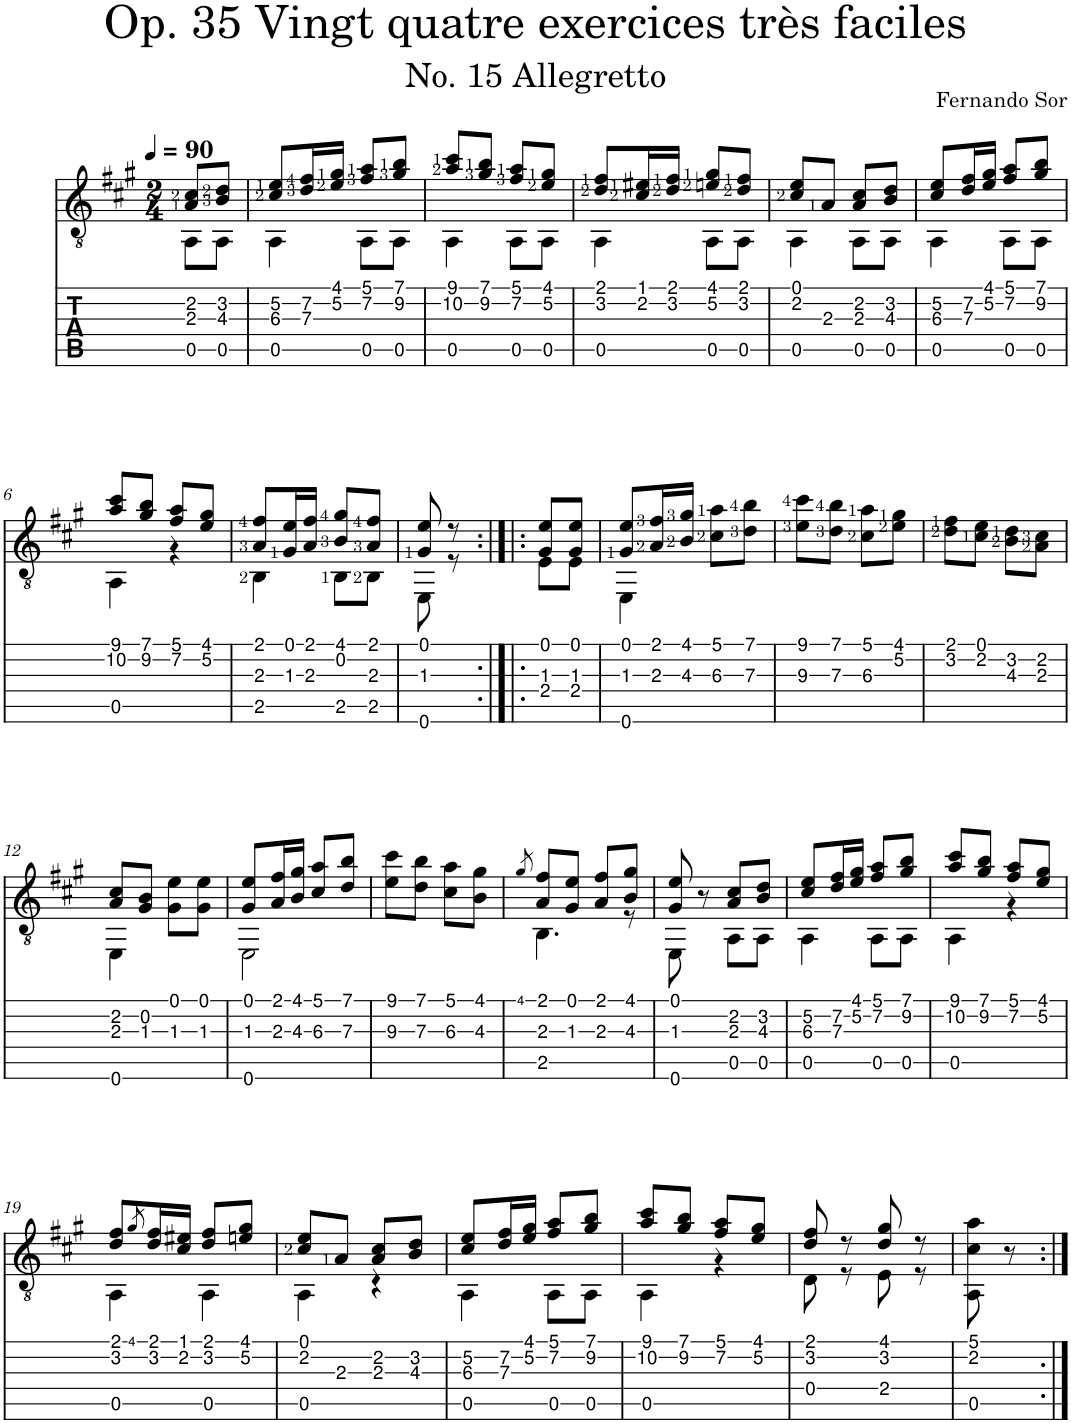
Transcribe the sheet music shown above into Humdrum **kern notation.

**kern	**kern
*part1	*part1
*staff2	*staff1
*I"Classical Guitar	*
*stria6	*
*	*clefGv2
*k[f#c#g#]	*k[f#c#g#]
*A:	*A:
*M2/4	*M2/4
*MM90	*MM90
=	=
*^	*^
8A\ 8c#\L	8AAL	8A/ 8c#/L	8AA\L
8B\ 8d\J	8AAJ	8B/ 8d/J	8AA\J
=1	=1	=1	=1
8c#\ 8e\L	4AA	8c#/ 8e/L	4AA\
16d\ 16f#\L	.	16d/ 16f#/L	.
16e\ 16g#\JJ	.	16e/ 16g#/JJ	.
8f#\ 8a\L	8AAL	8f#/ 8a/L	8AA\L
8g#\ 8b\J	8AAJ	8g#/ 8b/J	8AA\J
=2	=2	=2	=2
8a\ 8cc#\L	4AA	8a/ 8cc#/L	4AA\
8g#\ 8b\J	.	8g#/ 8b/J	.
8f#\ 8a\L	8AAL	8f#/ 8a/L	8AA\L
8e\ 8g#\J	8AAJ	8e/ 8g#/J	8AA\J
=3	=3	=3	=3
8d\ 8f#\L	4AA	8d/ 8f#/L	4AA\
16c#\ 16e#X\L	.	16c#/ 16e#X/L	.
16d\ 16f#\JJ	.	16d/ 16f#/JJ	.
8en\ 8g#\L	8AAL	8en/ 8g#/L	8AA\L
8d\ 8f#\J	8AAJ	8d/ 8f#/J	8AA\J
=4	=4	=4	=4
8c#\ 8e\L	4AA	8c#/ 8e/L	4AA\
8AJ	.	8A/J	.
8A\ 8c#\L	8AAL	8A/ 8c#/L	8AA\L
8B\ 8d\J	8AAJ	8B/ 8d/J	8AA\J
=5	=5	=5	=5
8c#\ 8e\L	4AA	8c#/ 8e/L	4AA\
16d\ 16f#\L	.	16d/ 16f#/L	.
16e\ 16g#\JJ	.	16e/ 16g#/JJ	.
8f#\ 8a\L	8AAL	8f#/ 8a/L	8AA\L
8g#\ 8b\J	8AAJ	8g#/ 8b/J	8AA\J
!!LO:LB:g=z	!!
=6	=6	=6	=6
8a\ 8cc#\L	4AA	8a/ 8cc#/L	4AA\
8g#\ 8b\J	.	8g#/ 8b/J	.
8f#\ 8a\L	4r	8f#/ 8a/L	4r
8e\ 8g#\J	.	8e/ 8g#/J	.
=7	=7	=7	=7
8A\ 8f#\L	4BB	8A/ 8f#/L	4BB\
16G#\ 16e\L	.	16G#/ 16e/L	.
16A\ 16f#\JJ	.	16A/ 16f#/JJ	.
8B\ 8g#\L	8BBL	8B/ 8g#/L	8BB\L
8A\ 8f#\J	8BBJ	8A/ 8f#/J	8BB\J
=8	=8	=8	=8
8G# 8e	8EE	8G#/ 8e/	8EE\
8r	8r	8r	8r
=8X1:|!|:	=8X1:|!|:	=8X1:|!|:	=8X1:|!|:
8G#\ 8e\L	8EL	8G#/ 8e/L	8E\L
8G#\ 8e\J	8EJ	8G#/ 8e/J	8E\J
=9	=9	=9	=9
8G#\ 8e\L	4EE	8G#/ 8e/L	4EE\
16A\ 16f#\L	.	16A/ 16f#/L	.
16B\ 16g#\JJ	.	16B/ 16g#/JJ	.
8c#\ 8a\L	4ryy	8c#\ 8a\L	4ryy
8d\ 8b\J	.	8d\ 8b\J	.
*v	*v	*	*
*	*v	*v
=10	=10
8e\ 8cc#\L	8e\ 8cc#\L
8d\ 8b\J	8d\ 8b\J
8c#\ 8a\L	8c#\ 8a\L
8e\ 8g#\J	8e\ 8g#\J
=11	=11
8d\ 8f#\L	8d\ 8f#\L
8c#\ 8e\J	8c#\ 8e\J
8B\ 8d\L	8B\ 8d\L
8A\ 8c#\J	8A\ 8c#\J
!!LO:LB:g=z
=12	=12
*^	*^
8A\ 8c#\L	4EE	8A/ 8c#/L	4EE\
8G#\ 8B\J	.	8G#/ 8B/J	.
8G#\ 8e\L	4ryy	8G#\ 8e\L	4ryy
8G#\ 8e\J	.	8G#\ 8e\J	.
=13	=13	=13	=13
8G#\ 8e\L	2EE	8G#/ 8e/L	2EE\
16A\ 16f#\L	.	16A/ 16f#/L	.
16B\ 16g#\JJ	.	16B/ 16g#/JJ	.
8c#\ 8a\L	.	8c#/ 8a/L	.
8d\ 8b\J	.	8d/ 8b/J	.
*v	*v	*	*
*	*v	*v
=14	=14
8e\ 8cc#\L	8e\ 8cc#\L
8d\ 8b\J	8d\ 8b\J
8c#\ 8a\L	8c#\ 8a\L
8B\ 8g#\J	8B\ 8g#\J
=15	=15
qg#	8qg#/
*^	*^
8A\ 8f#\L	4.BB	8A/ 8f#/L	4.BB\
8G#\ 8e\J	.	8G#/ 8e/J	.
8A\ 8f#\L	.	8A/ 8f#/L	.
8B\ 8g#\J	8r	8B/ 8g#/J	8r
=16	=16	=16	=16
8G# 8e	8EE	8G#/ 8e/	8EE\
8r	8ryy	8r	8ryy
8A\ 8c#\L	8AAL	8A/ 8c#/L	8AA\L
8B\ 8d\J	8AAJ	8B/ 8d/J	8AA\J
=17	=17	=17	=17
8c#\ 8e\L	4AA	8c#/ 8e/L	4AA\
16d\ 16f#\L	.	16d/ 16f#/L	.
16e\ 16g#\JJ	.	16e/ 16g#/JJ	.
8f#\ 8a\L	8AAL	8f#/ 8a/L	8AA\L
8g#\ 8b\J	8AAJ	8g#/ 8b/J	8AA\J
=18	=18	=18	=18
8a\ 8cc#\L	4AA	8a/ 8cc#/L	4AA\
8g#\ 8b\J	.	8g#/ 8b/J	.
8f#\ 8a\L	4r	8f#/ 8a/L	4r
8e\ 8g#\J	.	8e/ 8g#/J	.
!!LO:LB:g=z	!!
=19	=19	=19	=19
8d\ 8f#\L	4AA	8d/ 8f#/L	4AA\
qg#	.	8qg#/	.
16d\ 16f#\L	.	16d/ 16f#/L	.
16c#\ 16e#X\JJ	.	16c#/ 16e#X/JJ	.
8d\ 8f#\L	4AA	8d/ 8f#/L	4AA\
8en\ 8g#\J	.	8en/ 8g#/J	.
=20	=20	=20	=20
8c#\ 8e\L	4AA	8c#/ 8e/L	4AA\
8AJ	.	8A/J	.
8A\ 8c#\L	4r	8A/ 8c#/L	4r
8B\ 8d\J	.	8B/ 8d/J	.
=21	=21	=21	=21
8c#\ 8e\L	4AA	8c#/ 8e/L	4AA\
16d\ 16f#\L	.	16d/ 16f#/L	.
16e\ 16g#\JJ	.	16e/ 16g#/JJ	.
8f#\ 8a\L	8AAL	8f#/ 8a/L	8AA\L
8g#\ 8b\J	8AAJ	8g#/ 8b/J	8AA\J
=22	=22	=22	=22
8a\ 8cc#\L	4AA	8a/ 8cc#/L	4AA\
8g#\ 8b\J	.	8g#/ 8b/J	.
8f#\ 8a\L	4r	8f#/ 8a/L	4r
8e\ 8g#\J	.	8e/ 8g#/J	.
=23	=23	=23	=23
8d 8f#	8D	8d/ 8f#/	8D\
8r	8r	8r	8r
8d 8g#	8E	8d/ 8g#/	8E\
8r	8r	8r	8r
*v	*v	*	*
*	*v	*v
=24	=24
8AA 8c# 8a	8AA\ 8c#\ 8a\
8r	8r
=:|!	=:|!
*-	*-
